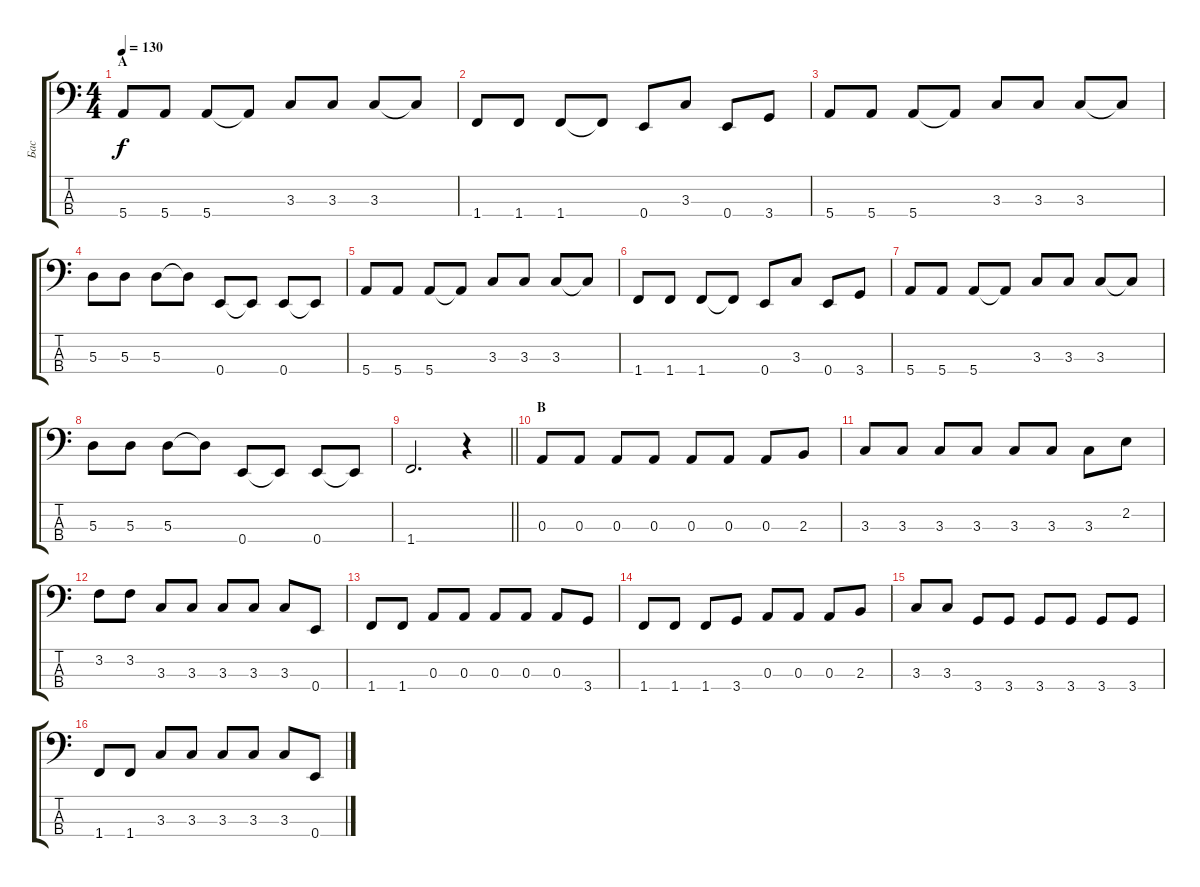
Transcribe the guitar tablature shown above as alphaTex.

\track ("Бас" "Бас") {instrument electricbasspick}
\staff {score tabs}
\tuning (G2 D2 A1 E1) {hide}
\ts (4 4)
\section ("" "A")
\tempo 130
\clef f4
\ks c
5.4.8{dy f} 5.4.8 5.4.8 5.4{t}.8 3.3.8 3.3.8 3.3.8 3.3{t}.8 |
1.4.8 1.4.8 1.4.8 1.4{t}.8 0.4.8 3.3.8 0.4.8 3.4.8 |
5.4.8 5.4.8 5.4.8 5.4{t}.8 3.3.8 3.3.8 3.3.8 3.3{t}.8 |
5.3.8 5.3.8 5.3.8 5.3{t}.8 0.4.8 0.4{t}.8 0.4.8 0.4{t}.8 |
5.4.8 5.4.8 5.4.8 5.4{t}.8 3.3.8 3.3.8 3.3.8 3.3{t}.8 |
1.4.8 1.4.8 1.4.8 1.4{t}.8 0.4.8 3.3.8 0.4.8 3.4.8 |
5.4.8 5.4.8 5.4.8 5.4{t}.8 3.3.8 3.3.8 3.3.8 3.3{t}.8 |
5.3.8 5.3.8 5.3.8 5.3{t}.8 0.4.8 0.4{t}.8 0.4.8 0.4{t}.8 |
\barLineRight lightlight
1.4.2{d} r.4 |
\section ("" "B")
0.3.8 0.3.8 0.3.8 0.3.8 0.3.8 0.3.8 0.3.8 2.3.8 |
3.3.8 3.3.8 3.3.8 3.3.8 3.3.8 3.3.8 3.3.8 2.2.8 |
3.2.8 3.2.8 3.3.8 3.3.8 3.3.8 3.3.8 3.3.8 0.4.8 |
1.4.8 1.4.8 0.3.8 0.3.8 0.3.8 0.3.8 0.3.8 3.4.8 |
1.4.8 1.4.8 1.4.8 3.4.8 0.3.8 0.3.8 0.3.8 2.3.8 |
3.3.8 3.3.8 3.4.8 3.4.8 3.4.8 3.4.8 3.4.8 3.4.8 |
1.4.8 1.4.8 3.3.8 3.3.8 3.3.8 3.3.8 3.3.8 0.4.8
